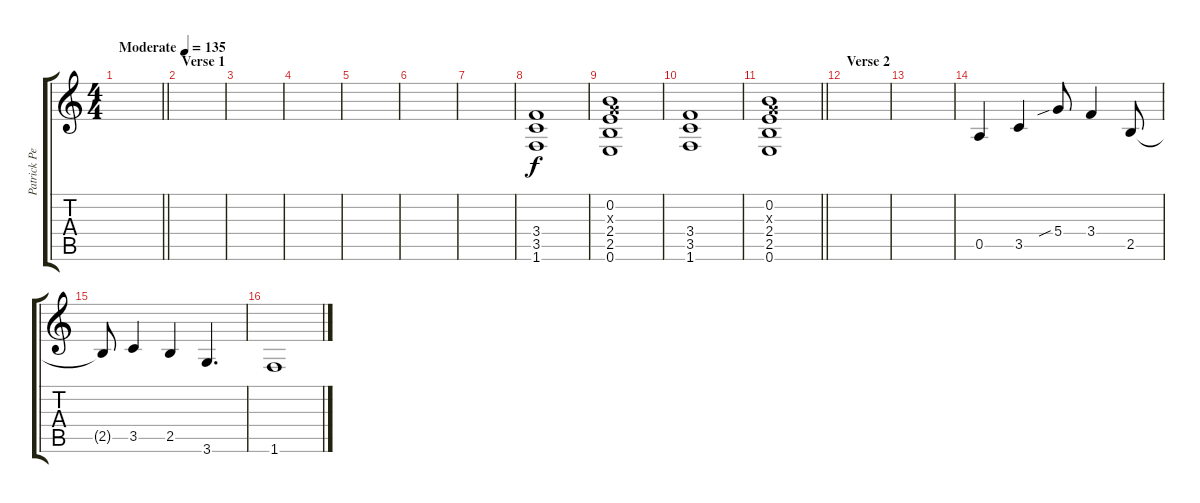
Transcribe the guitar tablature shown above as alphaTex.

\track ("Patrick Pentland" "Patrick Pe") {instrument distortionguitar}
\staff {score tabs}
\tuning (E4 B3 G3 D3 A2 E2) {hide}
\ts (4 4)
\tempo (135 "Moderate")
\clef g2
\barLineRight lightlight
\ks c
|
\section ("" "Verse 1")
|
|
|
|
|
|
(3.4 3.5 1.6).1 |
(0.2 0.3{x} 2.4 2.5 0.6).1 |
(3.4 3.5 1.6).1 |
\barLineRight lightlight
(0.2 0.3{x} 2.4 2.5 0.6).1 |
\section ("" "Verse 2")
|
|
0.5.4 3.5.4 5.4{sib}.8 3.4.4 2.5.8 |
2.5{t}.8 3.5.4 2.5.4 3.6.4{d} |
1.6.1
